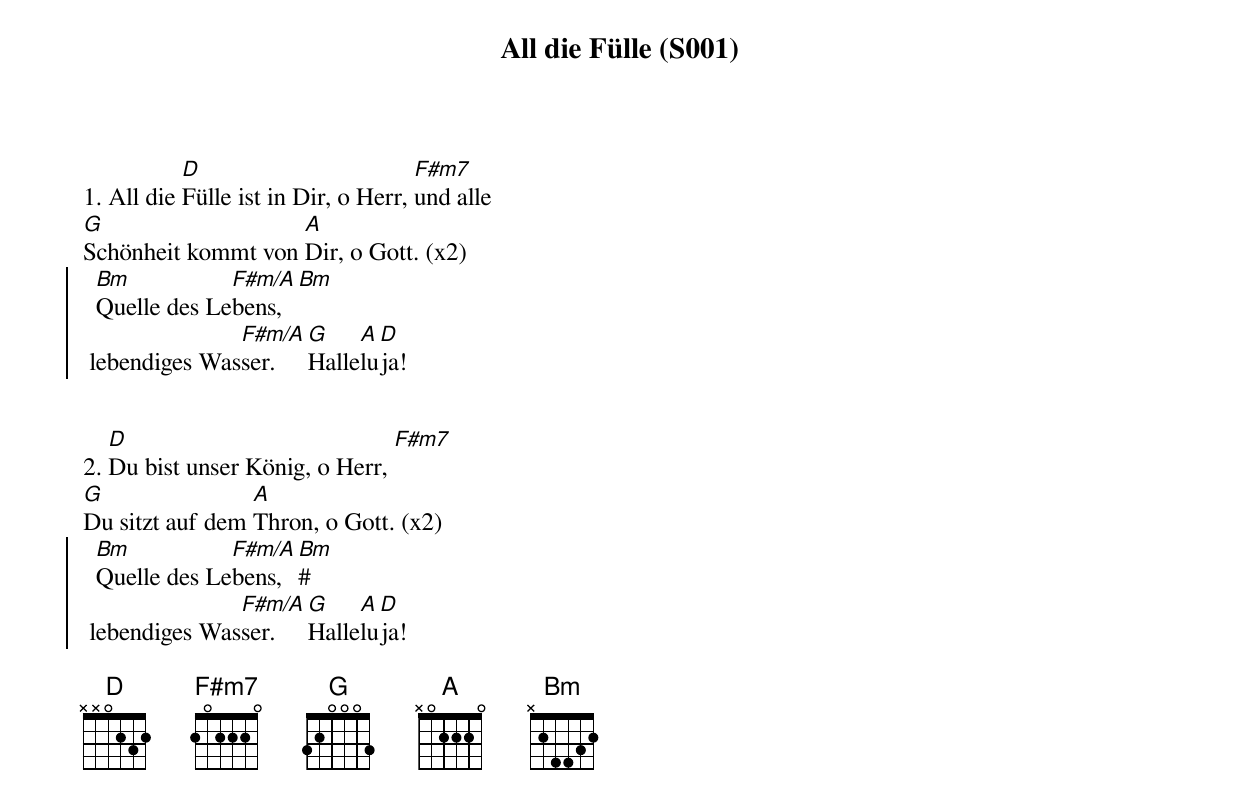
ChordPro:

{title: All die Fülle (S001)}
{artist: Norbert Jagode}
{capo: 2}

1. All die [D]Fülle ist in Dir, o Herr, [F#m7]und alle
[G]Schönheit kommt von [A]Dir, o Gott. (x2)
{soc}
  [Bm]Quelle des Le[F#m/A]bens, [Bm]
 lebendiges Was[F#m/A]ser. [G]Halle[A]lu[D]ja!
 {eoc}


2. [D]Du bist unser König, o Herr, [F#m7]
[G]Du sitzt auf dem [A]Thron, o Gott. (x2)
{soc}
  [Bm]Quelle des Le[F#m/A]bens, [Bm]#
 lebendiges Was[F#m/A]ser. [G]Halle[A]lu[D]ja!
 {eoc}

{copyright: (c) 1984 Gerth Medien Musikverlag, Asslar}
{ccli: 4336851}
